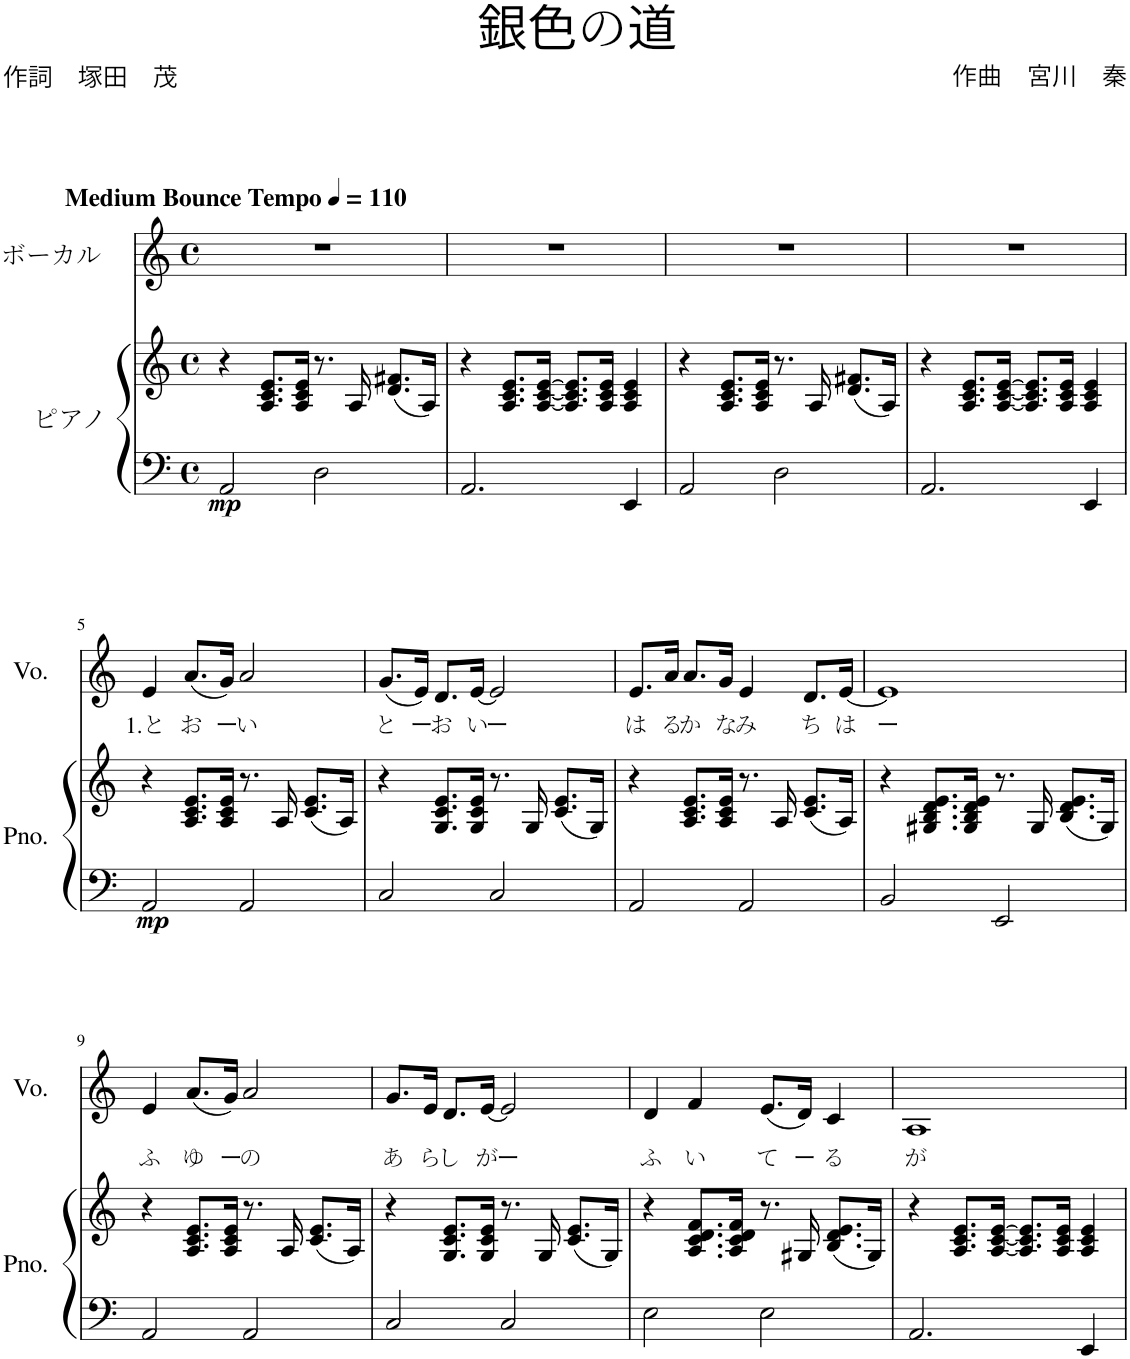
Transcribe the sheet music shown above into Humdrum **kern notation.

**kern	**kern	**dynam	**kern	**text	**text
*part2	*part2	*part2	*part1	*part1	*part1
*staff3	*staff2	*staff2/3	*staff1	*staff1	*staff1
*I"ピアノ	*	*	*I"ボーカル	*	*
*clefF4	*clefG2	*	*clefG2	*	*
*k[]	*k[]	*	*k[]	*	*
*M4/4	*M4/4	*	*M4/4	*	*
*met(c)	*met(c)	*	*met(c)	*	*
*MM110	*MM110	*	*MM110	*	*
=1	=1	=1	=1	=1	=1
!	!	!	!LO:TX:a:B:t=Medium Bounce Tempo	!	!
!	!	!LO:DY:b=2	!	!	!
2AA/	4r	mp	1r	.	.
.	8.A/ 8.c/ 8.e/L	.	.	.	.
.	16A/ 16c/ 16e/Jk	.	.	.	.
2D\	8.r	.	.	.	.
.	16A/	.	.	.	.
.	(8.d/ 8.f#X/L	.	.	.	.
.	16A/Jk)	.	.	.	.
=2	=2	=2	=2	=2	=2
2.AA/	4r	.	1r	.	.
.	8.A/ 8.c/ 8.e/L	.	.	.	.
.	[16A/ [16c/ [16e/Jk	.	.	.	.
.	8.A/] 8.c/] 8.e/]L	.	.	.	.
.	16A/ 16c/ 16e/Jk	.	.	.	.
4EE/	4A/ 4c/ 4e/	.	.	.	.
=3	=3	=3	=3	=3	=3
2AA/	4r	.	1r	.	.
.	8.A/ 8.c/ 8.e/L	.	.	.	.
.	16A/ 16c/ 16e/Jk	.	.	.	.
2D\	8.r	.	.	.	.
.	16A/	.	.	.	.
.	(8.d/ 8.f#X/L	.	.	.	.
.	16A/Jk)	.	.	.	.
=4	=4	=4	=4	=4	=4
2.AA/	4r	.	1r	.	.
.	8.A/ 8.c/ 8.e/L	.	.	.	.
.	[16A/ [16c/ [16e/Jk	.	.	.	.
.	8.A/] 8.c/] 8.e/]L	.	.	.	.
.	16A/ 16c/ 16e/Jk	.	.	.	.
4EE/	4A/ 4c/ 4e/	.	.	.	.
!!LO:LB:g=z
=5	=5	=5	=5	=5	=5
!	!	!LO:DY:b=2	!	!LO:LY:b	!
2AA/	4r	mp	4e/	1.と	.
!	!	!	!	!LO:LY:b	!
.	8.A/ 8.c/ 8.e/L	.	(8.a/L	お	.
!	!	!	!	!LO:LY:b	!
.	16A/ 16c/ 16e/Jk	.	16g/Jk)	ー	.
!	!	!	!	!LO:LY:b	!
2AA/	8.r	.	2a/	い	.
.	16A/	.	.	.	.
.	(8.c/ 8.e/L	.	.	.	.
.	16A/Jk)	.	.	.	.
=6	=6	=6	=6	=6	=6
!	!	!	!	!LO:LY:b	!
2C/	4r	.	(8.g/L	と	.
!	!	!	!	!LO:LY:b	!
.	.	.	16e/Jk)	ー	.
!	!	!	!	!LO:LY:b	!
.	8.G/ 8.c/ 8.e/L	.	8.d/L	お	.
!	!	!	!	!LO:LY:b	!
.	16G/ 16c/ 16e/Jk	.	[16e/Jk	い	.
!	!	!	!	!LO:LY:b	!
2C/	8.r	.	2e/]	ー	.
.	16G/	.	.	.	.
.	(8.c/ 8.e/L	.	.	.	.
.	16G/Jk)	.	.	.	.
=7	=7	=7	=7	=7	=7
!	!	!	!	!LO:LY:b	!
2AA/	4r	.	8.e/L	は	.
!	!	!	!	!LO:LY:b	!
.	.	.	16a/Jk	る	.
!	!	!	!	!LO:LY:b	!
.	8.A/ 8.c/ 8.e/L	.	8.a/L	か	.
!	!	!	!	!LO:LY:b	!
.	16A/ 16c/ 16e/Jk	.	16g/Jk	な	.
!	!	!	!	!LO:LY:b	!
2AA/	8.r	.	4e/	み	.
.	16A/	.	.	.	.
!	!	!	!	!LO:LY:b	!
.	(8.c/ 8.e/L	.	8.d/L	ち	.
!	!	!	!	!LO:LY:b	!
.	16A/Jk)	.	[16e/Jk	は	.
=8	=8	=8	=8	=8	=8
!	!	!	!	!LO:LY:b	!
2BB/	4r	.	1e]	ー	.
.	8.G#X/ 8.B/ 8.d/ 8.e/L	.	.	.	.
.	16G#/ 16B/ 16d/ 16e/Jk	.	.	.	.
2EE/	8.r	.	.	.	.
.	16G#/	.	.	.	.
.	(8.B/ 8.d/ 8.e/L	.	.	.	.
.	16G#/Jk)	.	.	.	.
!!LO:LB:g=z
=9	=9	=9	=9	=9	=9
!	!	!	!	!	!LO:LY:b
2AA/	4r	.	4e/	.	ふ
!	!	!	!	!	!LO:LY:b
.	8.A/ 8.c/ 8.e/L	.	(8.a/L	.	ゆ
!	!	!	!	!	!LO:LY:b
.	16A/ 16c/ 16e/Jk	.	16g/Jk)	.	ー
!	!	!	!	!	!LO:LY:b
2AA/	8.r	.	2a/	.	の
.	16A/	.	.	.	.
.	(8.c/ 8.e/L	.	.	.	.
.	16A/Jk)	.	.	.	.
=10	=10	=10	=10	=10	=10
!	!	!	!	!	!LO:LY:b
2C/	4r	.	8.g/L	.	あ
!	!	!	!	!	!LO:LY:b
.	.	.	16e/Jk	.	ら
!	!	!	!	!	!LO:LY:b
.	8.G/ 8.c/ 8.e/L	.	8.d/L	.	し
!	!	!	!	!	!LO:LY:b
.	16G/ 16c/ 16e/Jk	.	[16e/Jk	.	が
!	!	!	!	!	!LO:LY:b
2C/	8.r	.	2e/]	.	ー
.	16G/	.	.	.	.
.	(8.c/ 8.e/L	.	.	.	.
.	16G/Jk)	.	.	.	.
=11	=11	=11	=11	=11	=11
!	!	!	!	!	!LO:LY:b
2E\	4r	.	4d/	.	ふ
!	!	!	!	!	!LO:LY:b
.	8.A/ 8.c/ 8.d/ 8.f/L	.	4f/	.	い
.	16A/ 16c/ 16d/ 16f/Jk	.	.	.	.
!	!	!	!	!	!LO:LY:b
2E\	8.r	.	(8.e/L	.	て
!	!	!	!	!	!LO:LY:b
.	16G#X/	.	16d/Jk)	.	ー
!	!	!	!	!	!LO:LY:b
.	(8.B/ 8.d/ 8.e/L	.	4c/	.	る
.	16G#/Jk)	.	.	.	.
=12	=12	=12	=12	=12	=12
!	!	!	!	!	!LO:LY:b
2.AA/	4r	.	1A	.	が
.	8.A/ 8.c/ 8.e/L	.	.	.	.
.	[16A/ [16c/ [16e/Jk	.	.	.	.
.	8.A/] 8.c/] 8.e/]L	.	.	.	.
.	16A/ 16c/ 16e/Jk	.	.	.	.
4EE/	4A/ 4c/ 4e/	.	.	.	.
=	=	=	=	=	=
*-	*-	*-	*-	*-	*-
